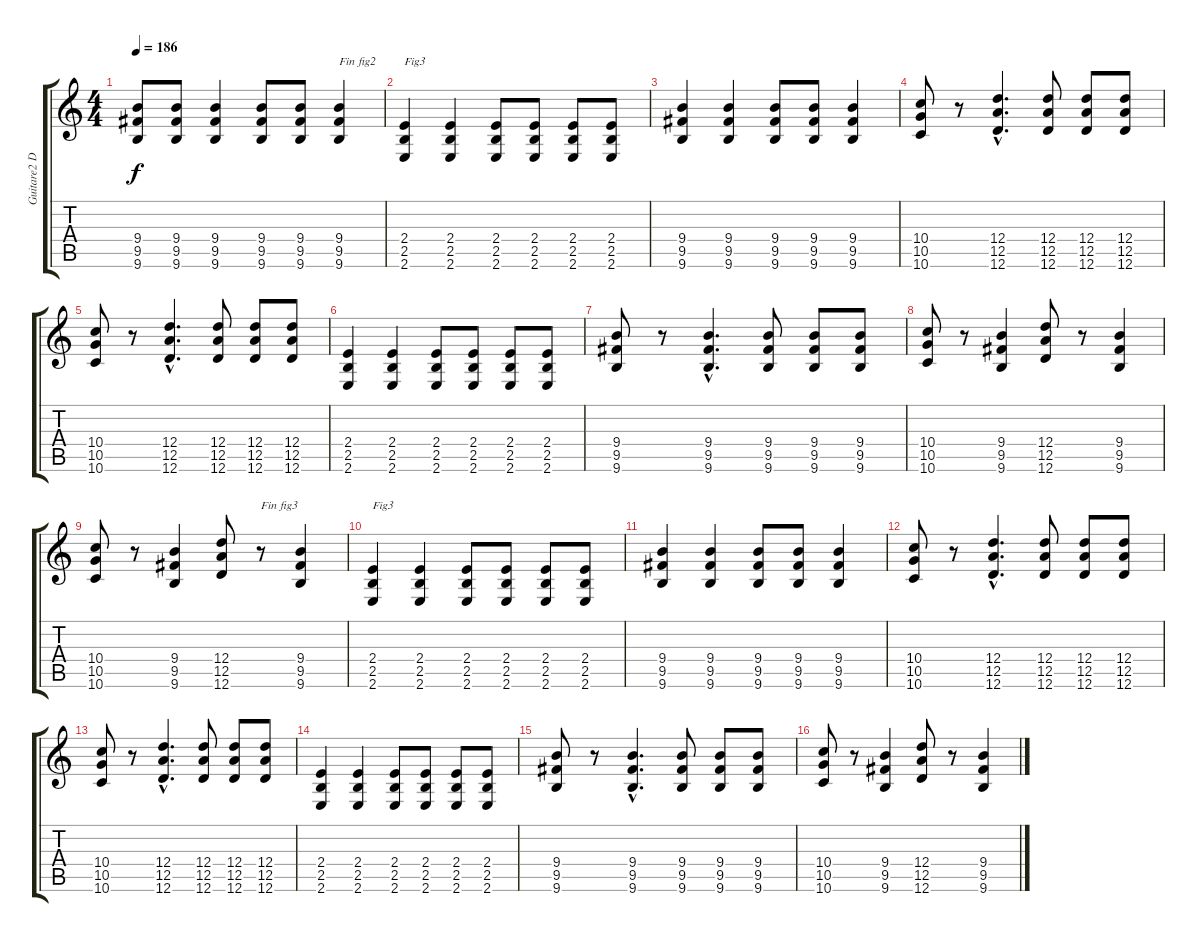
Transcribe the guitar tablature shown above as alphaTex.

\track ("Guitare2 Dr-D" "Guitare2 D") {instrument distortionguitar}
\staff {score tabs}
\tuning (E4 B3 G3 D3 A2 D2) {hide}
\ts (4 4)
\tempo 186
\clef g2
\ks c
(9.4{t} 9.5{t} 9.6{t}).8{dy f} (9.4 9.5 9.6).8 (9.4 9.5 9.6).4 (9.4 9.5 9.6).8 (9.4 9.5 9.6).8 (9.4 9.5 9.6).4{txt "Fin fig2"} |
(2.4 2.5 2.6).4{txt "Fig3"} (2.4 2.5 2.6).4 (2.4 2.5 2.6).8 (2.4 2.5 2.6).8 (2.4 2.5 2.6).8 (2.4 2.5 2.6).8 |
(9.4 9.5 9.6).4 (9.4 9.5 9.6).4 (9.4 9.5 9.6).8 (9.4 9.5 9.6).8 (9.4 9.5 9.6).4 |
(10.4 10.5 10.6).8 r.8 (12.4{hac} 12.5{hac} 12.6{hac}).4{d} (12.4 12.5 12.6).8 (12.4 12.5 12.6).8 (12.4 12.5 12.6).8 |
(10.4 10.5 10.6).8 r.8 (12.4{hac} 12.5{hac} 12.6{hac}).4{d} (12.4 12.5 12.6).8 (12.4 12.5 12.6).8 (12.4 12.5 12.6).8 |
(2.4 2.5 2.6).4 (2.4 2.5 2.6).4 (2.4 2.5 2.6).8 (2.4 2.5 2.6).8 (2.4 2.5 2.6).8 (2.4 2.5 2.6).8 |
(9.4 9.5 9.6).8 r.8 (9.4{hac} 9.5{hac} 9.6{hac}).4{d} (9.4 9.5 9.6).8 (9.4 9.5 9.6).8 (9.4 9.5 9.6).8 |
(10.4 10.5 10.6).8 r.8 (9.4 9.5 9.6).4 (12.4 12.5 12.6).8 r.8 (9.4 9.5 9.6).4 |
(10.4 10.5 10.6).8 r.8 (9.4 9.5 9.6).4 (12.4 12.5 12.6).8 r.8{txt "Fin fig3"} (9.4 9.5 9.6).4 |
(2.4 2.5 2.6).4{txt "Fig3"} (2.4 2.5 2.6).4 (2.4 2.5 2.6).8 (2.4 2.5 2.6).8 (2.4 2.5 2.6).8 (2.4 2.5 2.6).8 |
(9.4 9.5 9.6).4 (9.4 9.5 9.6).4 (9.4 9.5 9.6).8 (9.4 9.5 9.6).8 (9.4 9.5 9.6).4 |
(10.4 10.5 10.6).8 r.8 (12.4{hac} 12.5{hac} 12.6{hac}).4{d} (12.4 12.5 12.6).8 (12.4 12.5 12.6).8 (12.4 12.5 12.6).8 |
(10.4 10.5 10.6).8 r.8 (12.4{hac} 12.5{hac} 12.6{hac}).4{d} (12.4 12.5 12.6).8 (12.4 12.5 12.6).8 (12.4 12.5 12.6).8 |
(2.4 2.5 2.6).4 (2.4 2.5 2.6).4 (2.4 2.5 2.6).8 (2.4 2.5 2.6).8 (2.4 2.5 2.6).8 (2.4 2.5 2.6).8 |
(9.4 9.5 9.6).8 r.8 (9.4{hac} 9.5{hac} 9.6{hac}).4{d} (9.4 9.5 9.6).8 (9.4 9.5 9.6).8 (9.4 9.5 9.6).8 |
(10.4 10.5 10.6).8 r.8 (9.4 9.5 9.6).4 (12.4 12.5 12.6).8 r.8 (9.4 9.5 9.6).4
